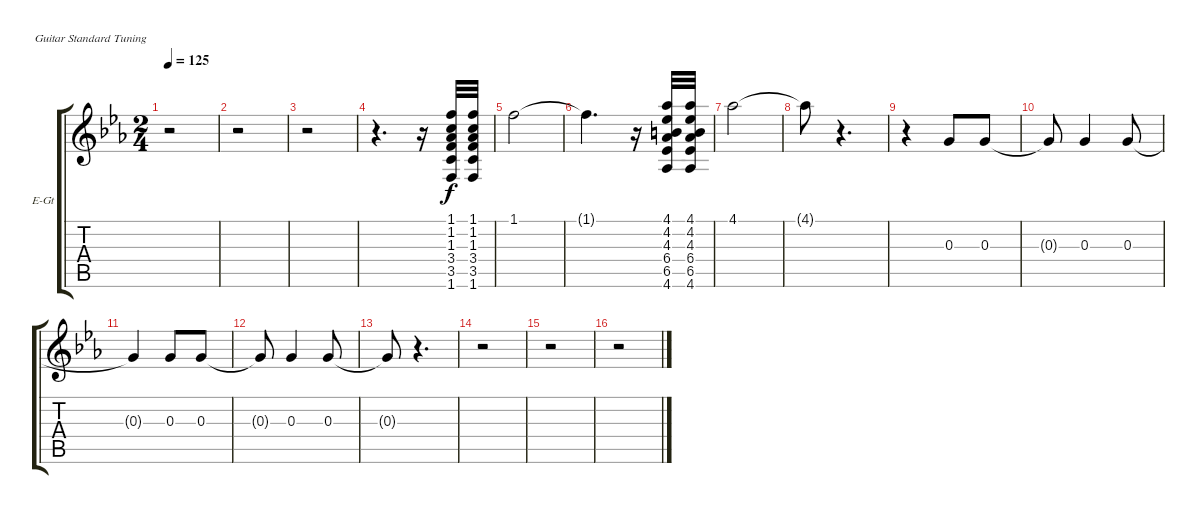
\bracketExtendMode groupsimilarinstruments
\firstSystemTrackNameOrientation horizontal
\otherSystemsTrackNameOrientation horizontal
\track ("îðíàìåíò" "E-Gt") {instrument electricguitarjazz}
\staff {score tabs}
\tuning (E4 B3 G3 D3 A2 E2)
\ts (2 4)
\tempo 125
\clef g2
\ks cminor
r.2{dy f} |
r.2 |
r.2 |
r.4{d} r.16 (3.4 1.6 3.5 1.3 1.2 1.1).32 (1.3 3.4 1.6 3.5 1.1 1.2).32 |
1.1.2 |
1.1{t}.4{d} r.16 (4.3 4.6 6.5 6.4 4.2 4.1).32 (4.2 4.3 6.4 6.5 4.6 4.1).32 |
4.1.2 |
4.1{t}.8 r.4{d} |
r.4 0.3.8 0.3.8 |
0.3{t}.8 0.3.4 0.3.8 |
0.3{t}.4 0.3.8 0.3.8 |
0.3{t}.8 0.3.4 0.3.8 |
0.3{t}.8 r.4{d} |
r.2 |
r.2 |
r.2
